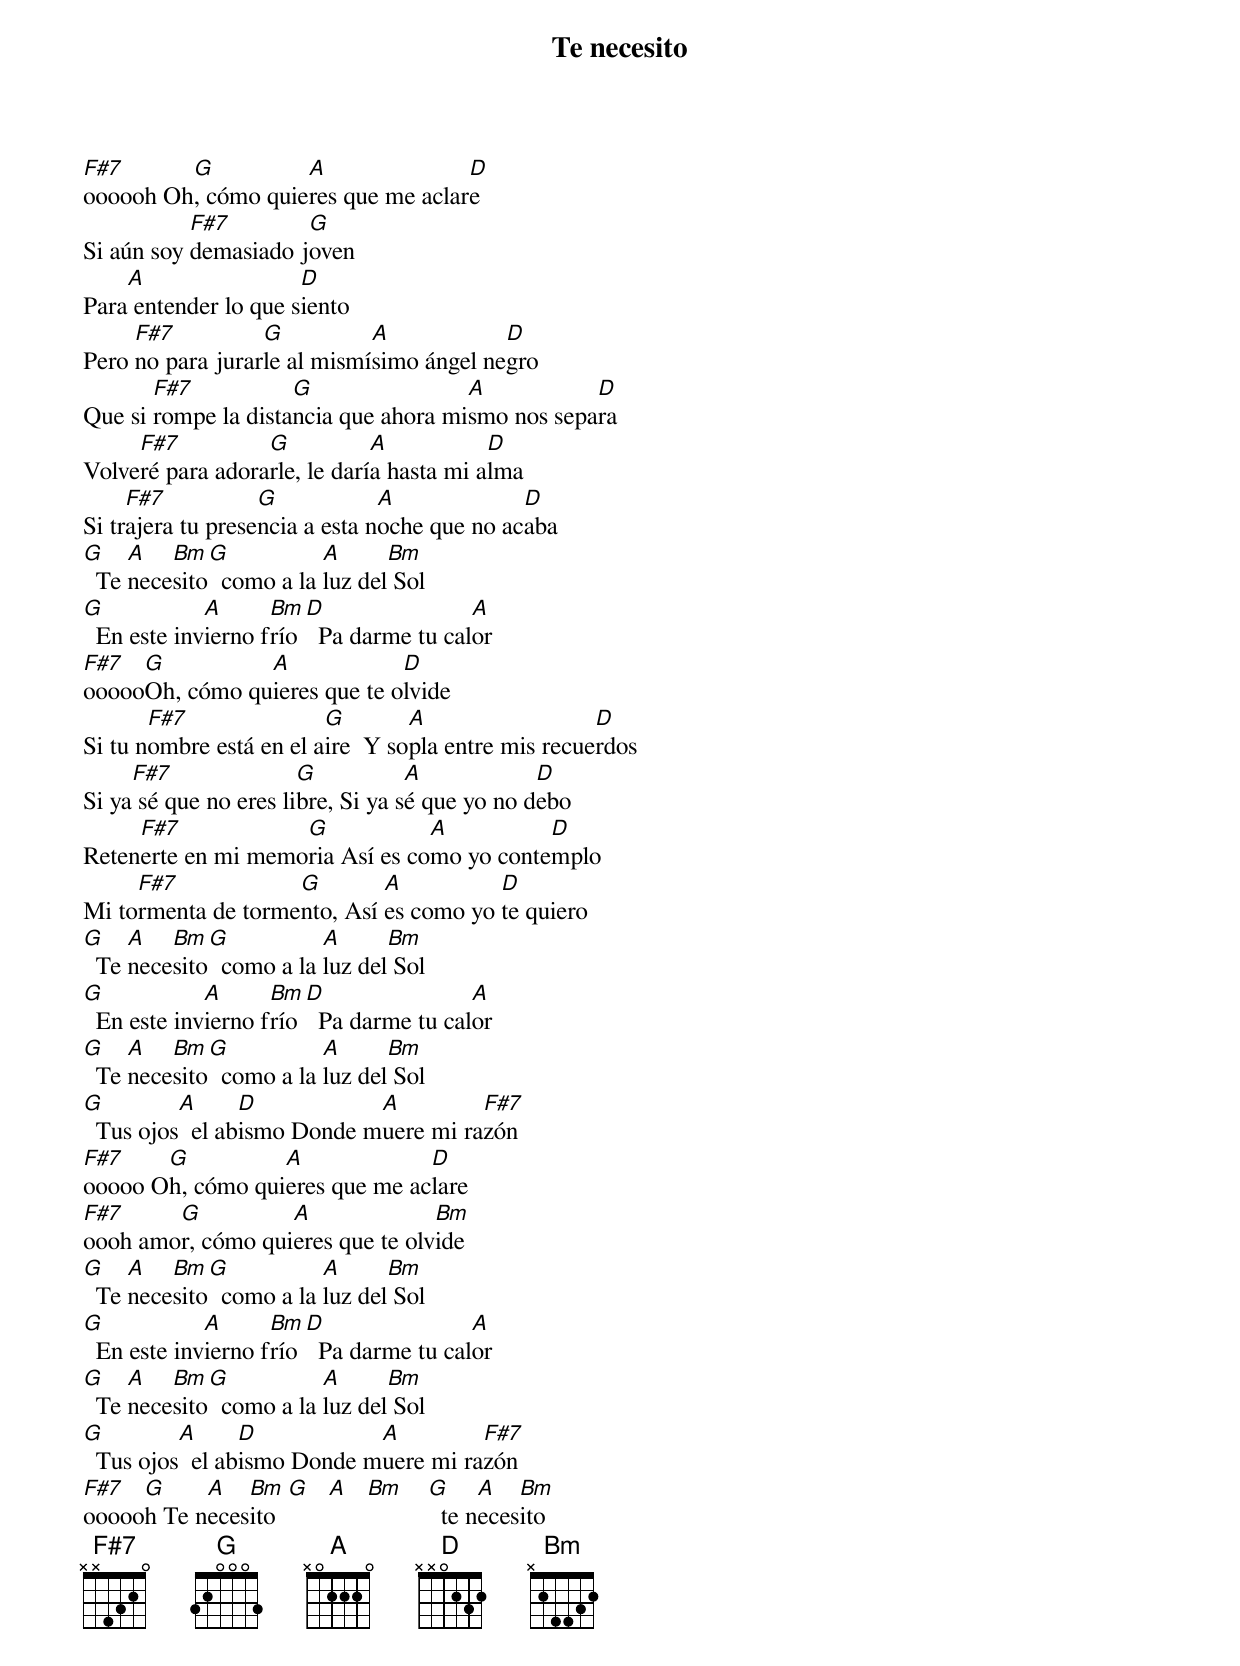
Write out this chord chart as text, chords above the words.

Te necesito

F#7      G          A               D
oooooh Oh, cómo quieres que me aclare
           F#7        G
Si aún soy demasiado joven
    A                 D
Para entender lo que siento
     F#7          G          A            D
Pero no para jurarle al mismísimo ángel negro
       F#7           G                A           D
Que si rompe la distancia que ahora mismo nos separa
     F#7          G           A           D
Volveré para adorarle, le daría hasta mi alma
     F#7           G            A             D
Si trajera tu presencia a esta noche que no acaba
G    A   Bm  G           A      Bm
  Te necesito  como a la luz del Sol
G            A      Bm  D                A
  En este invierno frío   Pa darme tu calor
F#7  G          A             D
oooooOh, cómo quieres que te olvide
       F#7               G        A                  D
Si tu nombre está en el aire  Y sopla entre mis recuerdos
     F#7               G           A            D
Si ya sé que no eres libre, Si ya sé que yo no debo
     F#7            G            A          D
Retenerte en mi memoria Así es como yo contemplo
     F#7            G        A          D
Mi tormenta de tormento, Así es como yo te quiero
G    A   Bm  G           A      Bm
  Te necesito  como a la luz del Sol
G            A      Bm  D                A
  En este invierno frío   Pa darme tu calor
G    A   Bm  G           A      Bm
  Te necesito  como a la luz del Sol
G         A      D           A         F#7
  Tus ojos  el abismo Donde muere mi razón
F#7    G          A             D
ooooo Oh, cómo quieres que me aclare
F#7     G          A              Bm
oooh amor, cómo quieres que te olvide
G    A   Bm  G           A      Bm
  Te necesito  como a la luz del Sol
G            A      Bm  D                A
  En este invierno frío   Pa darme tu calor
G    A   Bm  G           A      Bm
  Te necesito  como a la luz del Sol
G         A      D           A         F#7
  Tus ojos  el abismo Donde muere mi razón
F#7  G     A   Bm   G  A  Bm  G     A   Bm
oooooh Te necesito              te necesito
